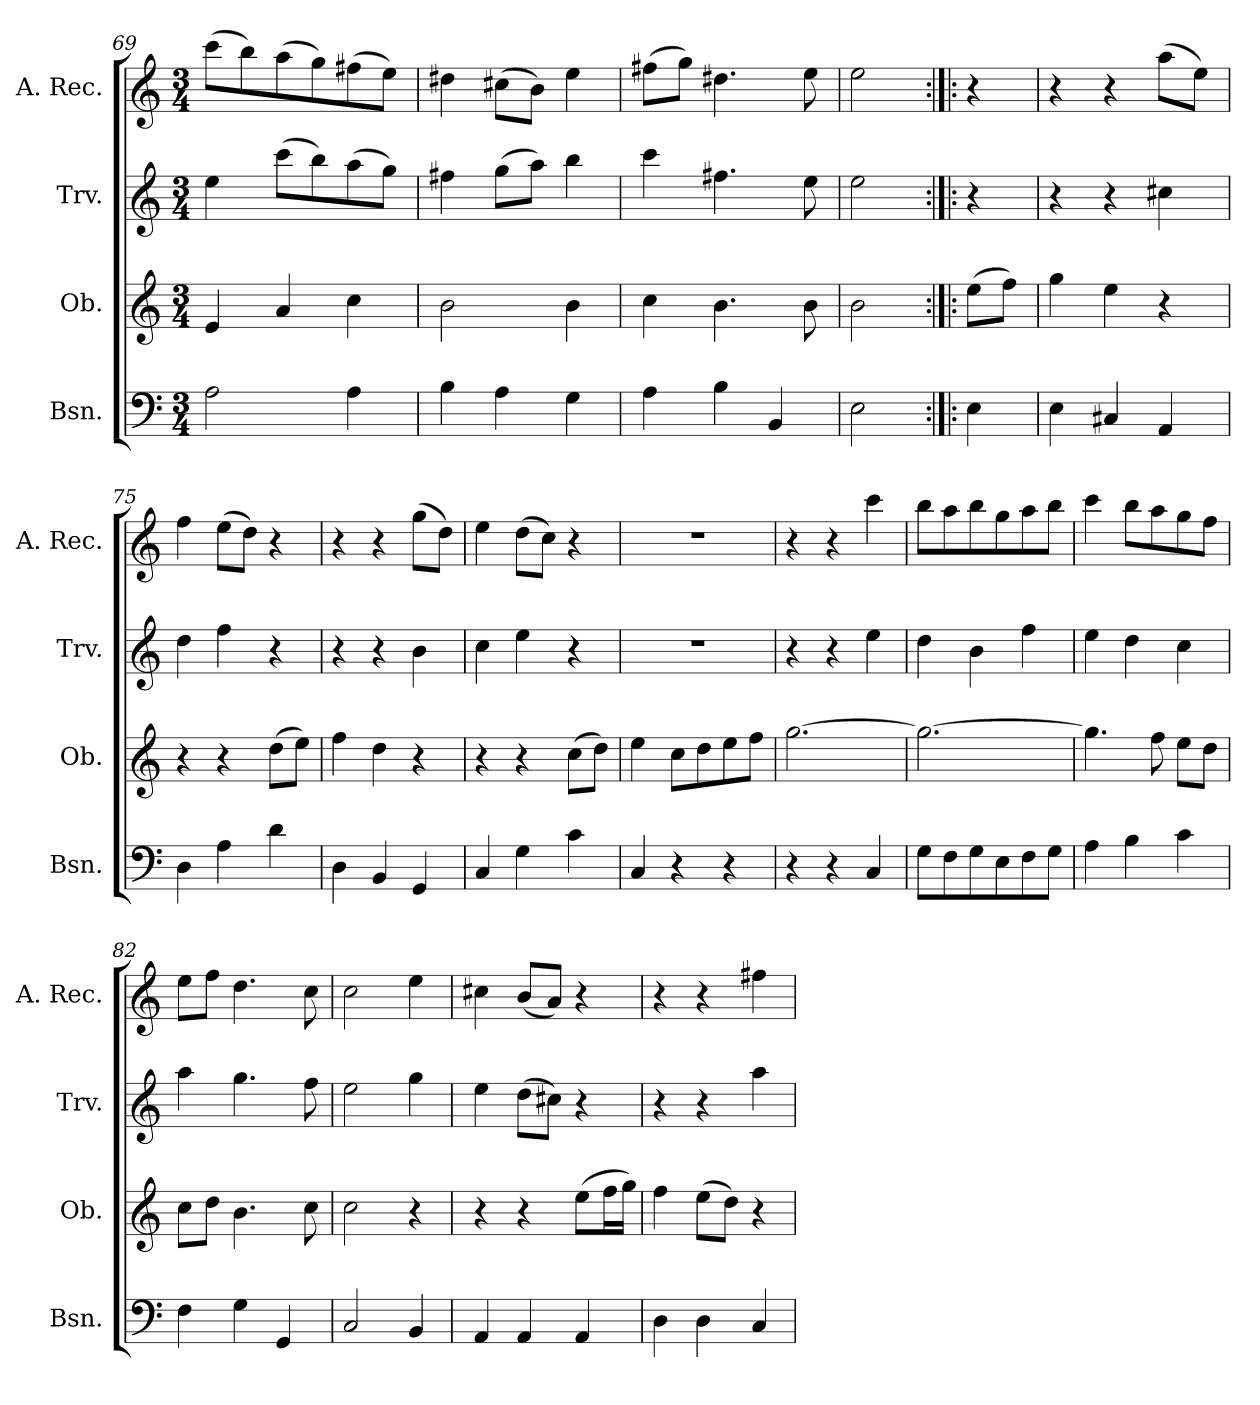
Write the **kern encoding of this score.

**kern	**kern	**kern	**kern
*part4	*part3	*part2	*part1
*staff4	*staff3	*staff2	*staff1
*I"Bsn.	*I"Ob.	*I"Trv.	*I"A. Rec.
*I'Bsn.	*I'Ob.	*I'Trv.	*I'A. Rec.
*clefF4	*clefG2	*clefG2	*clefG2
*k[]	*k[]	*k[]	*k[]
*C:	*C:	*C:	*C:
*M3/4	*M3/4	*M3/4	*M3/4
=69	=69	=69	=69
2A\	4e/	4ee\	(>8ccc\L
.	.	.	8bb\)
.	4a/	(>8ccc\L	(>8aa\
.	.	8bb\)	8gg\)
4A\	4cc\	(>8aa\	(>8ff#X\
.	.	8gg\J)	8ee\J)
=70	=70	=70	=70
4B\	2b\	4ff#X\	4dd#X\
4A\	.	(>8gg\L	(>8cc#X\L
.	.	8aa\J)	8b\J)
4G\	4b\	4bb\	4ee\
=71	=71	=71	=71
4A\	4cc\	4ccc\	(>8ff#X\L
.	.	.	8gg\J)
4B\	4.b\	4.ff#X\	4.dd#X\
4BB/	.	.	.
.	8b\	8ee\	8ee\
=72	=72	=72	=72
2E\	2b\	2ee\	2ee\
=73:|!|:	=73:|!|:	=73:|!|:	=73:|!|:
4E\	(>8ee\L	4r	4r
.	8ff\J)	.	.
=74	=74	=74	=74
4E\	4gg\	4r	4r
4C#X/	4ee\	4r	4r
4AA/	4r	4cc#X\	(8aa\L
.	.	.	8ee\J)
=75	=75	=75	=75
4D\	4r	4dd\	4ff\
4A\	4r	4ff\	(>8ee\L
.	.	.	8dd\J)
4d\	(>8dd\L	4r	4r
.	8ee\J)	.	.
=76	=76	=76	=76
4D\	4ff\	4r	4r
4BB/	4dd\	4r	4r
4GG/	4r	4b\	(8gg\L
.	.	.	8dd\J)
!!LO:LB:g=z
=77	=77	=77	=77
4C/	4r	4cc\	4ee\
4G\	4r	4ee\	(>8dd\L
.	.	.	8cc\J)
4c\	(>8cc\L	4r	4r
.	8dd\J)	.	.
=78	=78	=78	=78
!	!	!LO:N:vis=1	!LO:N:vis=1
4C/	4ee\	2.r	2.r
4r	8cc\L	.	.
.	8dd\	.	.
4r	8ee\	.	.
.	8ff\J	.	.
=79	=79	=79	=79
4r	[2.gg\	4r	4r
4r	.	4r	4r
4C/	.	4ee\	4ccc\
=80	=80	=80	=80
8G\L	2.gg\_	4dd\	8bb\L
8F\	.	.	8aa\
8G\	.	4b\	8bb\
8E\	.	.	8gg\
8F\	.	4ff\	8aa\
8G\J	.	.	8bb\J
=81	=81	=81	=81
4A\	4.gg\]	4ee\	4ccc\
4B\	.	4dd\	8bb\L
.	8ff\	.	8aa\
4c\	8ee\L	4cc\	8gg\
.	8dd\J	.	8ff\J
=82	=82	=82	=82
4F\	8cc\L	4aa\	8ee\L
.	8dd\J	.	8ff\J
4G\	4.b\	4.gg\	4.dd\
4GG/	.	.	.
.	8cc\	8ff\	8cc\
=83	=83	=83	=83
2C/	2cc\	2ee\	2cc\
4BB/	4r	4gg\	4ee\
=84	=84	=84	=84
4AA/	4r	4ee\	4cc#X\
4AA/	4r	(>8dd\L	(<8b/L
.	.	8cc#X\J)	8a/J)
4AA/	(>8ee\L	4r	4r
.	16ff\L	.	.
.	16gg\JJ)	.	.
=85	=85	=85	=85
4D\	4ff\	4r	4r
4D\	(>8ee\L	4r	4r
.	8dd\J)	.	.
4C/	4r	4aa\	4ff#X\
=	=	=	=
*-	*-	*-	*-
